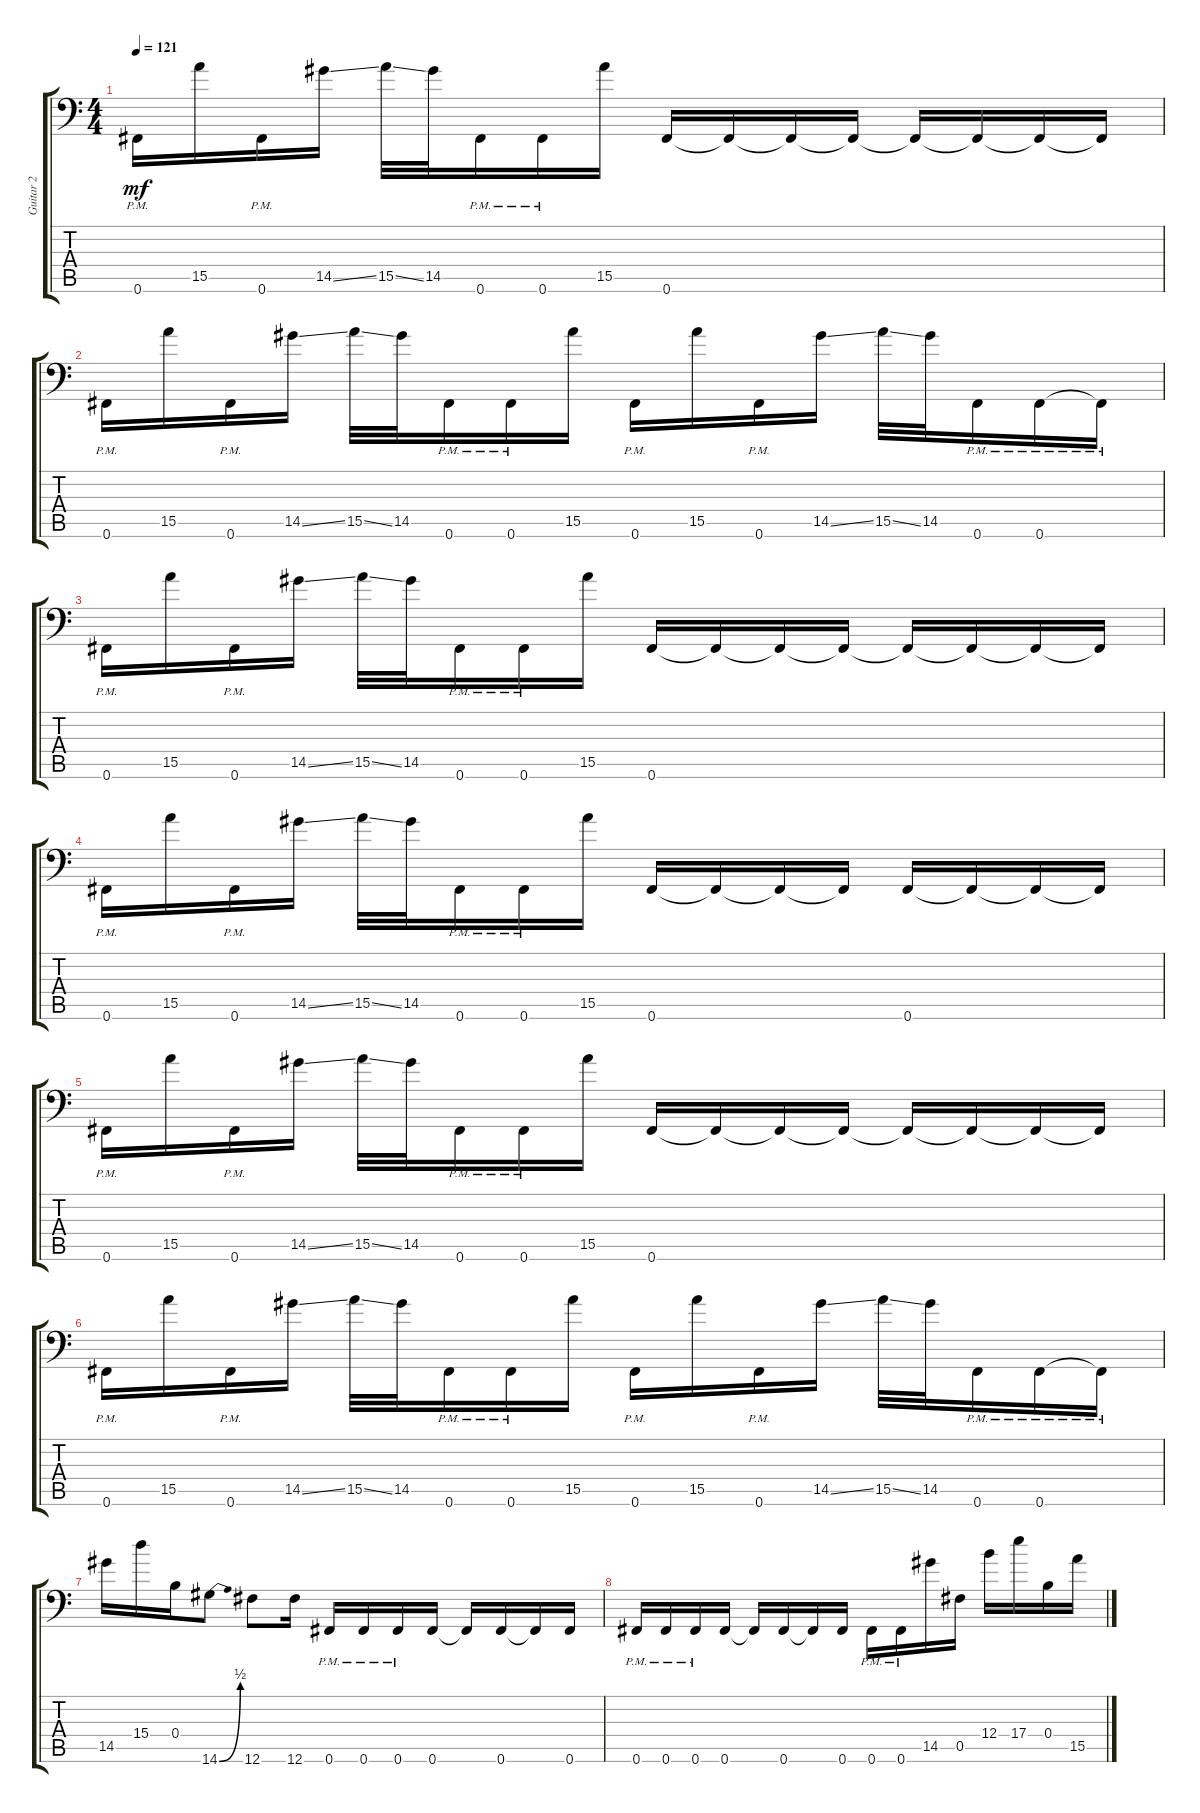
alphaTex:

\track ("Guitar 2" "Guitar 2") {instrument distortionguitar}
\staff {score tabs}
\tuning (Db4 Ab3 E3 B2 Gb2 Gb1) {hide}
\ts (4 4)
\tempo 121
\clef f4
\ks c
0.6{pm}.16{dy mf} 15.5.16 0.6{pm}.16 14.5{ss}.16 15.5{ss}.32 14.5.32 0.6{pm}.16 0.6{pm}.16 15.5.16 0.6.16 0.6{t}.16 0.6{t}.16 0.6{t}.16 0.6{t}.16 0.6{t}.16 0.6{t}.16 0.6{t}.16 |
0.6{pm}.16 15.5.16 0.6{pm}.16 14.5{ss}.16 15.5{ss}.32 14.5.32 0.6{pm}.16 0.6{pm}.16 15.5.16 0.6{pm}.16 15.5.16 0.6{pm}.16 14.5{ss}.16 15.5{ss}.32 14.5.32 0.6{pm}.16 0.6{pm}.16 0.6{pm t}.16 |
0.6{pm}.16 15.5.16 0.6{pm}.16 14.5{ss}.16 15.5{ss}.32 14.5.32 0.6{pm}.16 0.6{pm}.16 15.5.16 0.6.16 0.6{t}.16 0.6{t}.16 0.6{t}.16 0.6{t}.16 0.6{t}.16 0.6{t}.16 0.6{t}.16 |
0.6{pm}.16 15.5.16 0.6{pm}.16 14.5{ss}.16 15.5{ss}.32 14.5.32 0.6{pm}.16 0.6{pm}.16 15.5.16 0.6.16 0.6{t}.16 0.6{t}.16 0.6{t}.16 0.6.16 0.6{t}.16 0.6{t}.16 0.6{t}.16 |
0.6{pm}.16 15.5.16 0.6{pm}.16 14.5{ss}.16 15.5{ss}.32 14.5.32 0.6{pm}.16 0.6{pm}.16 15.5.16 0.6.16 0.6{t}.16 0.6{t}.16 0.6{t}.16 0.6{t}.16 0.6{t}.16 0.6{t}.16 0.6{t}.16 |
0.6{pm}.16 15.5.16 0.6{pm}.16 14.5{ss}.16 15.5{ss}.32 14.5.32 0.6{pm}.16 0.6{pm}.16 15.5.16 0.6{pm}.16 15.5.16 0.6{pm}.16 14.5{ss}.16 15.5{ss}.32 14.5.32 0.6{pm}.16 0.6{pm}.16 0.6{pm t}.16 |
14.5.16 15.4.16 0.4.16 14.6{be (bend 0 0 60 2)}.8 12.6.8 12.6.16 0.6{pm}.16 0.6{pm}.16 0.6{pm}.16 0.6.16 0.6{t}.16 0.6.16 0.6{t}.16 0.6.16 |
0.6{pm}.16 0.6{pm}.16 0.6{pm}.16 0.6.16 0.6{t}.16 0.6.16 0.6{t}.16 0.6.16 0.6{pm}.16 0.6{pm}.16 14.5.16 0.5.16 12.4.16 17.4.16 0.4.16 15.5.16
